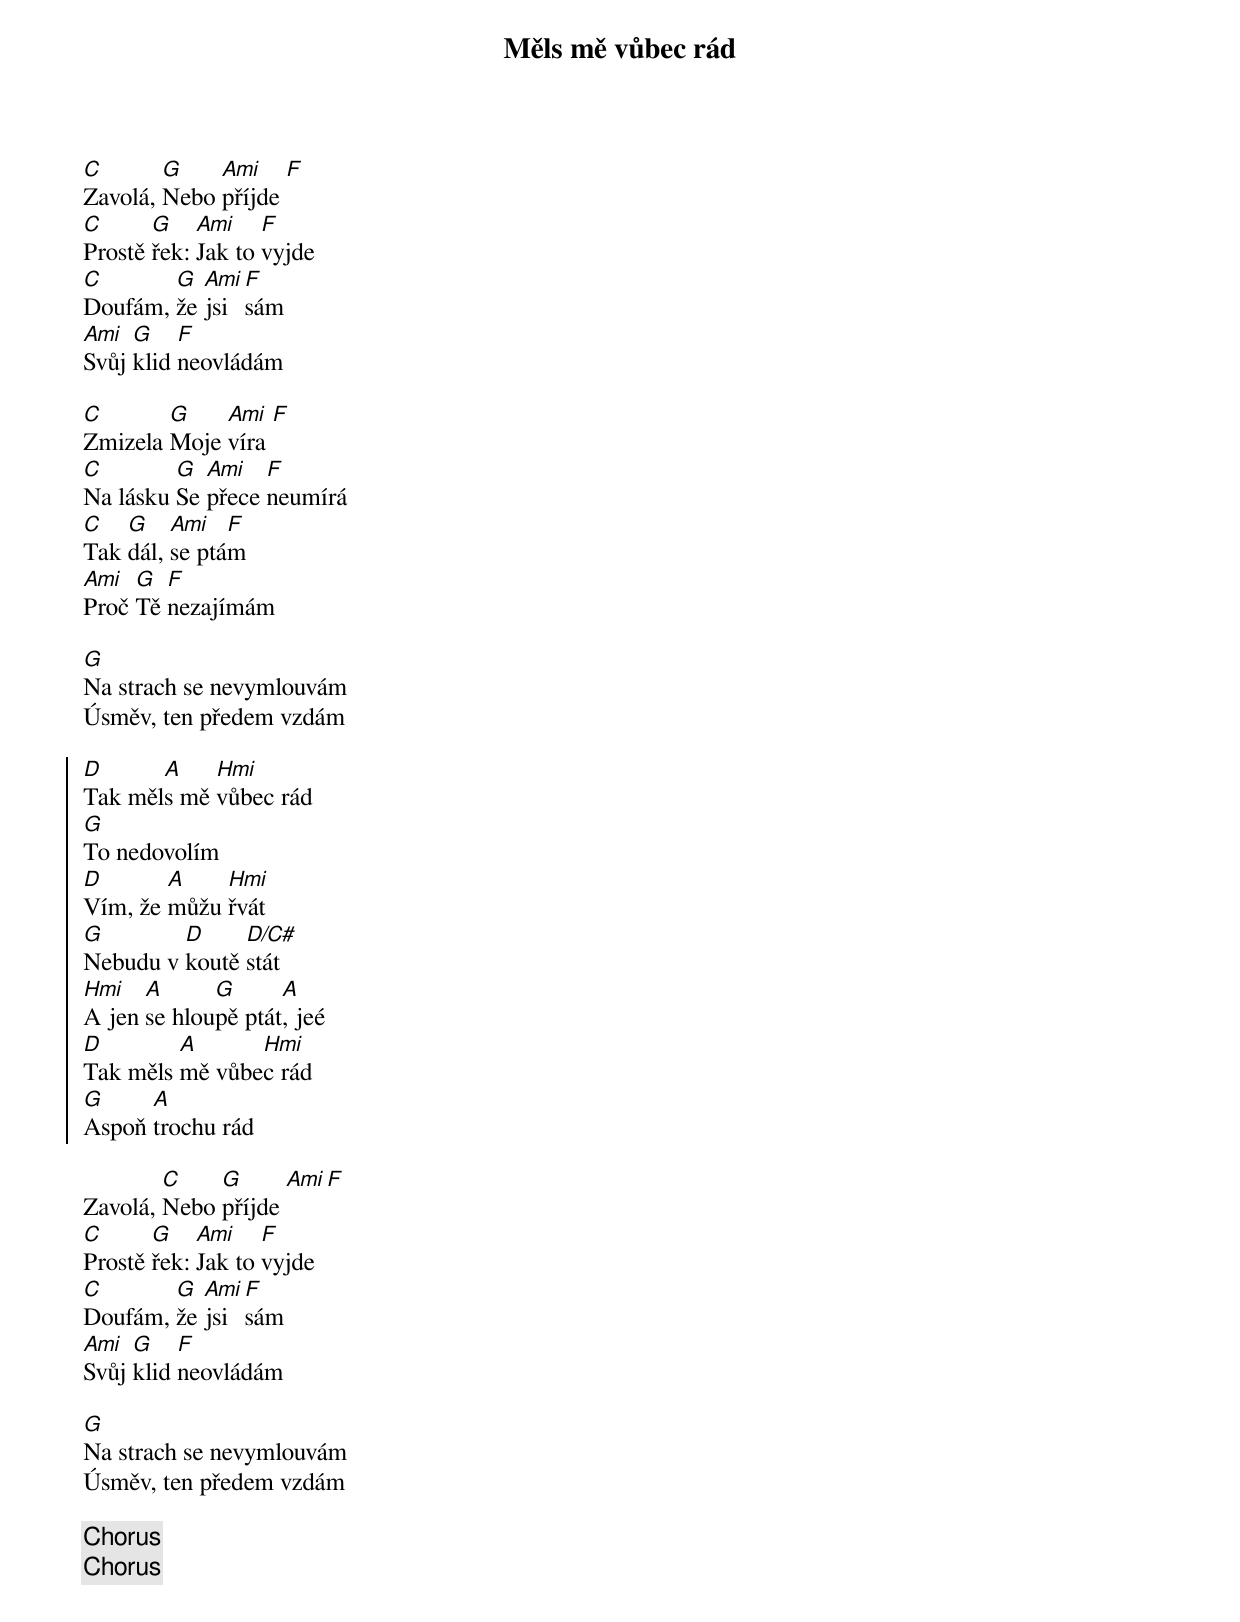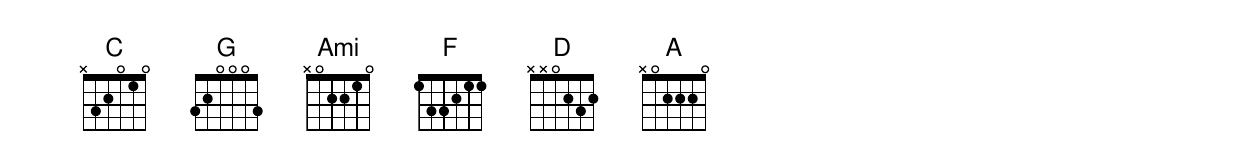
{title: Měls mě vůbec rád}
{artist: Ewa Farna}
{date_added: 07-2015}
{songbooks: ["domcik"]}
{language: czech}
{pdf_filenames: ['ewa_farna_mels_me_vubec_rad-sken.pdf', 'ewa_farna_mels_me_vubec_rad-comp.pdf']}
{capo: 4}
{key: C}
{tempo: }
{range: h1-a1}
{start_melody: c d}

{start_of_verse}
[C]Zavolá, [G]Nebo [Ami]příjde [F]
[C]Prostě [G]řek: [Ami]Jak to [F]vyjde
[C]Doufám, [G]že [Ami]jsi [F]sám
[Ami]Svůj [G]klid [F]neovládám
{end_of_verse}

{start_of_verse}
[C]Zmizela [G]Moje [Ami]víra [F]
[C]Na lásku [G]Se [Ami]přece [F]neumírá
[C]Tak [G]dál, [Ami]se ptá[F]m
[Ami]Proč [G]Tě [F]nezajímám
{end_of_verse}

{start_of_bridge}
[G]Na strach se nevymlouvám
Úsměv, ten předem vzdám
{end_of_bridge}

{start_of_chorus}
[D]Tak měl[A]s mě [Hmi]vůbec rád
[G]To nedovolím
[D]Vím, že [A]můžu [Hmi]řvát
[G]Nebudu v [D]koutě [D/C#]stát
[Hmi]A jen [A]se hlou[G]pě ptát[A], jeé
[D]Tak měls [A]mě vůbe[Hmi]c rád
[G]Aspoň [A]trochu rád
{end_of_chorus}

{start_of_verse}
Zavolá, [C]Nebo [G]příjde [Ami][F]
[C]Prostě [G]řek: [Ami]Jak to [F]vyjde
[C]Doufám, [G]že [Ami]jsi [F]sám
[Ami]Svůj [G]klid [F]neovládám
{end_of_verse}

{start_of_bridge}
[G]Na strach se nevymlouvám
Úsměv, ten předem vzdám
{end_of_bridge}

{chorus}
{chorus}
